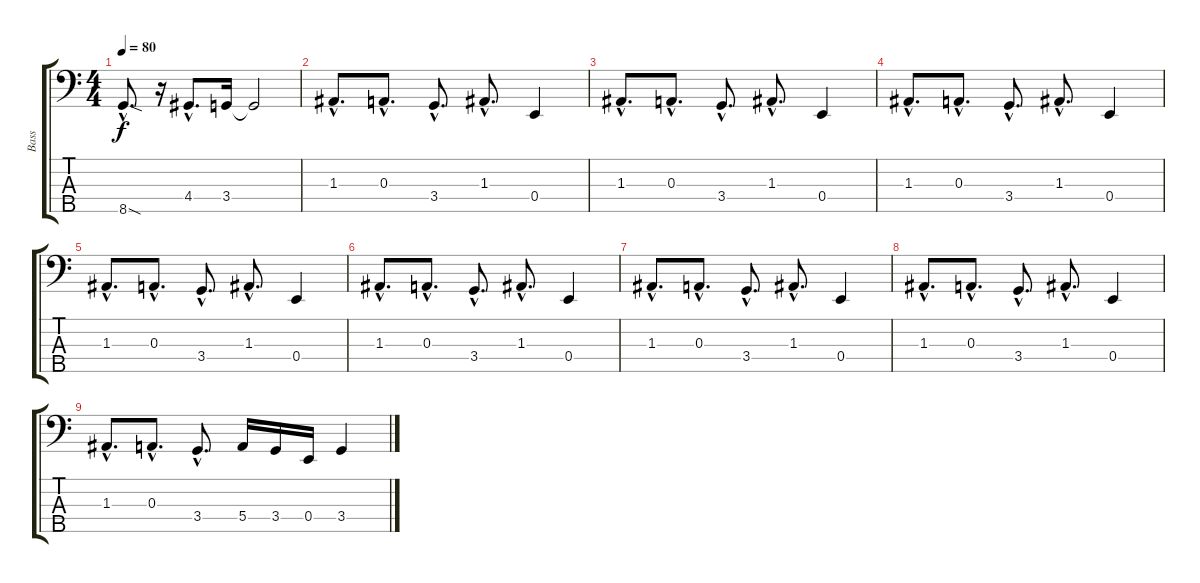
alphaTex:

\track ("Bass" "Bass") {instrument electricbasspick}
\staff {score tabs}
\tuning (G2 D2 A1 E1 B0) {hide}
\ts (4 4)
\tempo 80
\clef f4
\ks c
8.5{sod hac}.8{d dy f} r.16 4.4{hac}.8{d} 3.4.16 3.4{t}.2 |
1.3{hac}.8{d} 0.3{hac}.8{d} 3.4{hac}.8{d} 1.3{hac}.8{d} 0.4.4 |
1.3{hac}.8{d} 0.3{hac}.8{d} 3.4{hac}.8{d} 1.3{hac}.8{d} 0.4.4 |
1.3{hac}.8{d} 0.3{hac}.8{d} 3.4{hac}.8{d} 1.3{hac}.8{d} 0.4.4 |
1.3{hac}.8{d} 0.3{hac}.8{d} 3.4{hac}.8{d} 1.3{hac}.8{d} 0.4.4 |
1.3{hac}.8{d} 0.3{hac}.8{d} 3.4{hac}.8{d} 1.3{hac}.8{d} 0.4.4 |
1.3{hac}.8{d} 0.3{hac}.8{d} 3.4{hac}.8{d} 1.3{hac}.8{d} 0.4.4 |
1.3{hac}.8{d} 0.3{hac}.8{d} 3.4{hac}.8{d} 1.3{hac}.8{d} 0.4.4 |
1.3{hac}.8{d} 0.3{hac}.8{d} 3.4{hac}.8{d} 5.4.16 3.4.16 0.4.16 3.4.4
